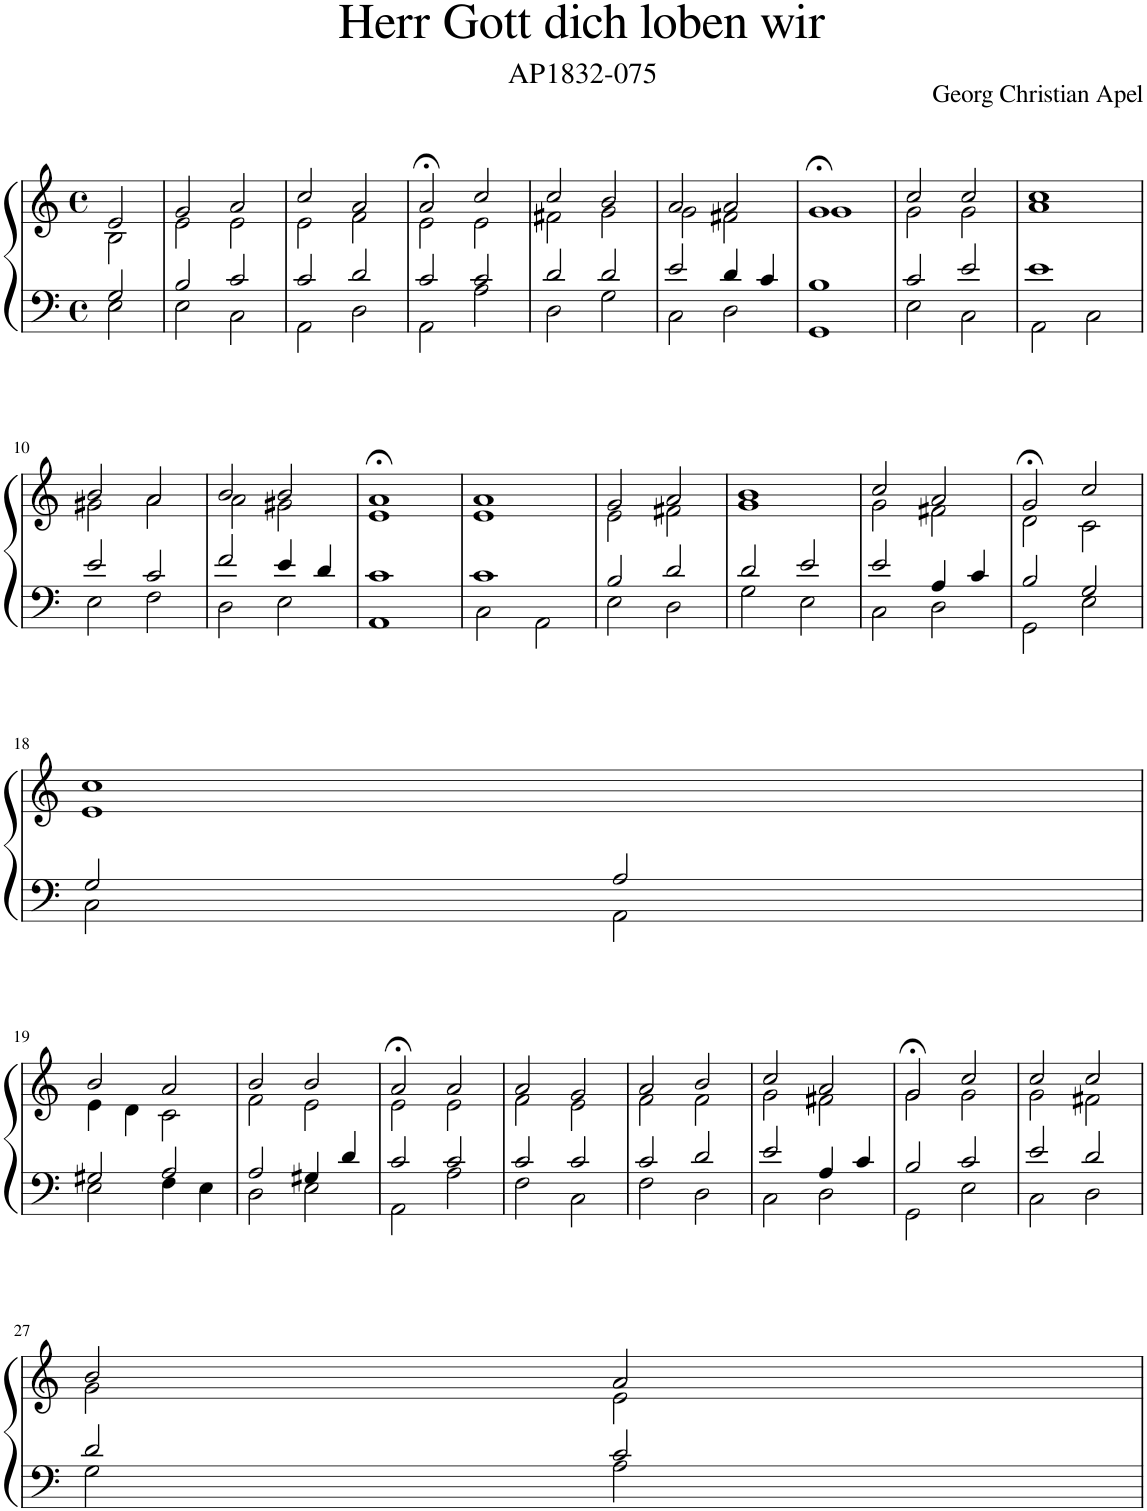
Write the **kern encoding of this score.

**kern	**kern
*part1	*part1
*staff2	*staff1
*I"Piano	*
*I'Pno.	*
*clefF4	*clefG2
*k[]	*k[]
*M4/4	*M4/4
*met(c)	*met(c)
=1	=1
*^	*^
2G/	2E\	2e/	2B\
=2	=2	=2	=2
2B/	2E\	2g/	2e\
2c/	2C\	2a/	2e\
=3	=3	=3	=3
2c/	2AA\	2cc/	2e\
2d/	2D\	2a/	2f\
=4	=4	=4	=4
2c/	2AA\	2a;</	2e\
2c/	2A\	2cc/	2e\
=5	=5	=5	=5
2d/	2D\	2cc/	2f#X\
2d/	2G\	2b/	2g\
=6	=6	=6	=6
2e/	2C\	2a/	2g\
4d/	2D\	2a/	2f#X\
4c/	.	.	.
=7	=7	=7	=7
1B	1GG	1g;<	1g
=8	=8	=8	=8
2c/	2E\	2cc/	2g\
2e/	2C\	2cc/	2g\
=9	=9	=9	=9
1e	2AA\	1cc	1a
.	2C\	.	.
!!LO:LB:g=z	!!
=10	=10	=10	=10
2e/	2E\	2b/	2g#X\
2c/	2F\	2a/	2a\
=11	=11	=11	=11
2f/	2D\	2b/	2a\
4e/	2E\	2b/	2g#X\
4d/	.	.	.
=12	=12	=12	=12
1c	1AA	1a;<	1e
=13	=13	=13	=13
1c	2C\	1a	1e
.	2AA\	.	.
=14	=14	=14	=14
2B/	2E\	2g/	2e\
2d/	2D\	2a/	2f#X\
=15	=15	=15	=15
2d/	2G\	1b	1g
2e/	2E\	.	.
=16	=16	=16	=16
2e/	2C\	2cc/	2g\
4A/	2D\	2a/	2f#X\
4c/	.	.	.
=17	=17	=17	=17
2B/	2GG\	2g;</	2d\
2G/	2E\	2cc/	2c\
!!LO:LB:g=z	!!
=18	=18	=18	=18
2G/	2C\	1cc	1e
2A/	2AA\	.	.
!!LO:LB:g=z	!!
=19	=19	=19	=19
2G#X/	2E\	2b/	4e\
.	.	.	4d\
2A/	4F\	2a/	2c\
.	4E\	.	.
=20	=20	=20	=20
2A/	2D\	2b/	2f\
4G#X/	2E\	2b/	2e\
4d/	.	.	.
=21	=21	=21	=21
2c/	2AA\	2a;</	2e\
2c/	2A\	2a/	2e\
=22	=22	=22	=22
2c/	2F\	2a/	2f\
2c/	2C\	2g/	2e\
=23	=23	=23	=23
2c/	2F\	2a/	2f\
2d/	2D\	2b/	2f\
=24	=24	=24	=24
2e/	2C\	2cc/	2g\
4A/	2D\	2a/	2f#X\
4c/	.	.	.
=25	=25	=25	=25
2B/	2GG\	2g;</	2g\
2c/	2E\	2cc/	2g\
=26	=26	=26	=26
2e/	2C\	2cc/	2g\
2d/	2D\	2cc/	2f#X\
!!LO:LB:g=z	!!
=27	=27	=27	=27
2d/	2G\	2b/	2g\
2c/	2A\	2a/	2e\
*v	*v	*	*
*	*v	*v
=	=
*-	*-
